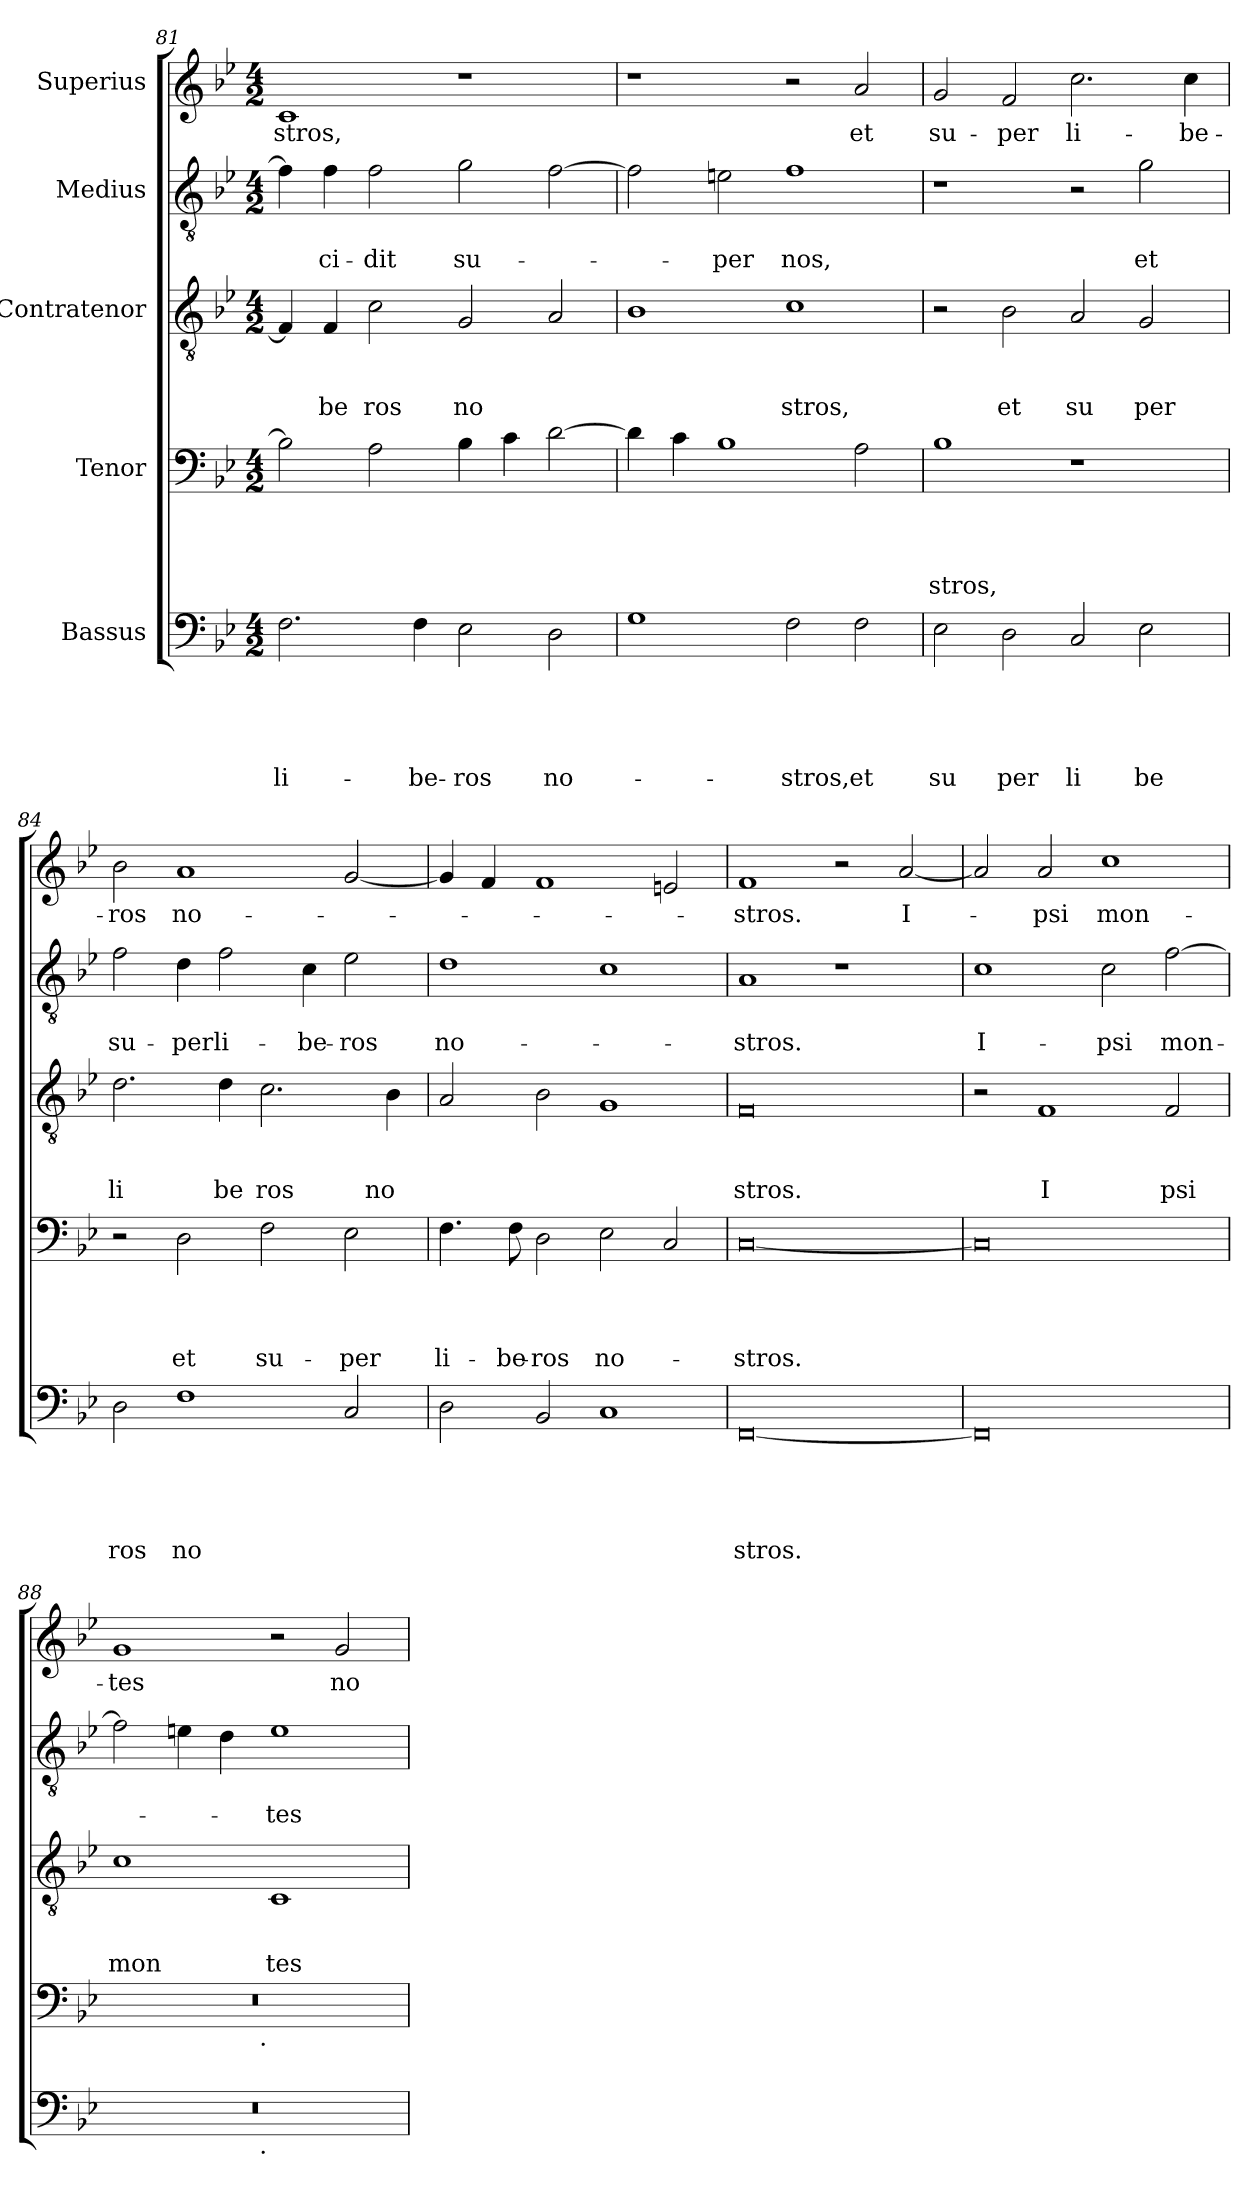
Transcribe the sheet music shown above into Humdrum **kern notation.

**kern	**text	**text	**text	**text	**text	**kern	**text	**text	**text	**text	**kern	**text	**text	**text	**kern	**text	**text	**kern	**text
*part5	*part5	*part5	*part5	*part5	*part5	*part4	*part4	*part4	*part4	*part4	*part3	*part3	*part3	*part3	*part2	*part2	*part2	*part1	*part1
*staff5	*staff5	*staff5	*staff5	*staff5	*staff5	*staff4	*staff4	*staff4	*staff4	*staff4	*staff3	*staff3	*staff3	*staff3	*staff2	*staff2	*staff2	*staff1	*staff1
*I"Bassus	*	*	*	*	*	*I"Tenor	*	*	*	*	*I"Contratenor	*	*	*	*I"Medius	*	*	*I"Superius	*
*clefF4	*	*	*	*	*	*clefF4	*	*	*	*	*clefGv2	*	*	*	*clefGv2	*	*	*clefG2	*
*k[b-e-]	*	*	*	*	*	*k[b-e-]	*	*	*	*	*k[b-e-]	*	*	*	*k[b-e-]	*	*	*k[b-e-]	*
*B-:	*	*	*	*	*	*B-:	*	*	*	*	*B-:	*	*	*	*B-:	*	*	*B-:	*
*M4/2	*	*	*	*	*	*M4/2	*	*	*	*	*M4/2	*	*	*	*M4/2	*	*	*M4/2	*
=81	=81	=81	=81	=81	=81	=81	=81	=81	=81	=81	=81	=81	=81	=81	=81	=81	=81	=81	=81
!	!	!	!	!	!LO:LY:b	!	!	!	!	!	!	!	!	!	!	!	!	!	!LO:LY:b
2.F\	.	.	.	.	li-	2B-\]	.	.	.	.	4F/]	.	.	.	4f\]	.	.	1c	stros,
!	!	!	!	!	!	!	!	!	!	!	!	!	!	!LO:LY:b	!	!	!LO:LY:b	!	!
.	.	.	.	.	.	.	.	.	.	.	4F/	.	.	be	4f\	.	-ci-	.	.
!	!	!	!	!	!	!	!	!	!	!	!	!	!	!LO:LY:b	!	!	!LO:LY:b	!	!
.	.	.	.	.	.	2A\	.	.	.	.	2c\	.	.	ros	2f\	.	-dit	.	.
!	!	!	!	!	!LO:LY:b	!	!	!	!	!	!	!	!	!	!	!	!	!	!
4F\	.	.	.	.	-be-	.	.	.	.	.	.	.	.	.	.	.	.	.	.
!	!	!	!	!	!LO:LY:b	!	!	!	!	!	!	!	!	!LO:LY:b	!	!	!LO:LY:b	!	!
2E-\	.	.	.	.	-ros	4B-\	.	.	.	.	2G/	.	.	no	2g\	.	su-	1r	.
.	.	.	.	.	.	4c\	.	.	.	.	.	.	.	.	.	.	.	.	.
!	!	!	!	!	!LO:LY:b	!	!	!	!	!	!	!	!	!	!	!	!	!	!
2D\	.	.	.	.	no-	[<2d\	.	.	.	.	2A/	.	.	.	[<2f\	.	.	.	.
!!LO:LB:g=z
=82	=82	=82	=82	=82	=82	=82	=82	=82	=82	=82	=82	=82	=82	=82	=82	=82	=82	=82	=82
1G	.	.	.	.	.	4d\]	.	.	.	.	1B-	.	.	.	2f\]	.	.	1r	.
.	.	.	.	.	.	4c\	.	.	.	.	.	.	.	.	.	.	.	.	.
!	!	!	!	!	!	!	!	!	!	!	!	!	!	!	!	!	!LO:LY:b	!	!
.	.	.	.	.	.	1B-	.	.	.	.	.	.	.	.	2en\	.	-per	.	.
!	!	!	!	!	!LO:LY:b	!	!	!	!	!	!	!	!	!LO:LY:b	!	!	!LO:LY:b	!	!
2F\	.	.	.	.	-stros,	.	.	.	.	.	1c	.	.	stros,	1f	.	nos,	2r	.
!	!	!	!	!	!LO:LY:b	!	!	!	!	!	!	!	!	!	!	!	!	!	!LO:LY:b
2F\	.	.	.	.	et	2A\	.	.	.	.	.	.	.	.	.	.	.	2a/	et
=83	=83	=83	=83	=83	=83	=83	=83	=83	=83	=83	=83	=83	=83	=83	=83	=83	=83	=83	=83
!	!	!	!	!	!LO:LY:b	!	!	!	!	!LO:LY:b	!	!	!	!	!	!	!	!	!LO:LY:b
2E-\	.	.	.	.	su	1B-	.	.	.	stros,	2r	.	.	.	1r	.	.	2g/	su-
!	!	!	!	!	!LO:LY:b	!	!	!	!	!	!	!	!	!LO:LY:b	!	!	!	!	!LO:LY:b
2D\	.	.	.	.	per	.	.	.	.	.	2B-\	.	.	et	.	.	.	2f/	-per
!	!	!	!	!	!LO:LY:b	!	!	!	!	!	!	!	!	!LO:LY:b	!	!	!	!	!LO:LY:b
2C/	.	.	.	.	li	1r	.	.	.	.	2A/	.	.	su	2r	.	.	2.cc\	li-
!	!	!	!	!	!LO:LY:b	!	!	!	!	!	!	!	!	!LO:LY:b	!	!	!LO:LY:b	!	!
2E-\	.	.	.	.	be	.	.	.	.	.	2G/	.	.	per	2g\	.	et	.	.
!	!	!	!	!	!	!	!	!	!	!	!	!	!	!	!	!	!	!	!LO:LY:b
.	.	.	.	.	.	.	.	.	.	.	.	.	.	.	.	.	.	4cc\	-be-
=84	=84	=84	=84	=84	=84	=84	=84	=84	=84	=84	=84	=84	=84	=84	=84	=84	=84	=84	=84
!	!	!	!	!	!LO:LY:b	!	!	!	!	!	!	!	!	!LO:LY:b	!	!	!LO:LY:b	!	!LO:LY:b
2D\	.	.	.	.	ros	2r	.	.	.	.	2.d\	.	.	li	2f\	.	su-	2b-\	-ros
!	!	!	!	!	!LO:LY:b	!	!	!	!	!LO:LY:b	!	!	!	!	!	!	!LO:LY:b	!	!LO:LY:b
1F	.	.	.	.	no	2D\	.	.	.	et	.	.	.	.	4d\	.	-per	1a	no-
!	!	!	!	!	!	!	!	!	!	!	!	!	!	!LO:LY:b	!	!	!LO:LY:b	!	!
.	.	.	.	.	.	.	.	.	.	.	4d\	.	.	be	2f\	.	li-	.	.
!	!	!	!	!	!	!	!	!	!	!LO:LY:b	!	!	!	!LO:LY:b	!	!	!	!	!
.	.	.	.	.	.	2F\	.	.	.	su-	2.c\	.	.	ros	.	.	.	.	.
!	!	!	!	!	!	!	!	!	!	!	!	!	!	!	!	!	!LO:LY:b	!	!
.	.	.	.	.	.	.	.	.	.	.	.	.	.	.	4c\	.	-be-	.	.
!	!	!	!	!	!	!	!	!	!	!LO:LY:b	!	!	!	!	!	!	!LO:LY:b	!	!
2C/	.	.	.	.	.	2E-\	.	.	.	-per	.	.	.	.	2e-\	.	-ros	[<2g/	.
!	!	!	!	!	!	!	!	!	!	!	!	!	!	!LO:LY:b	!	!	!	!	!
.	.	.	.	.	.	.	.	.	.	.	4B-\	.	.	no	.	.	.	.	.
=85	=85	=85	=85	=85	=85	=85	=85	=85	=85	=85	=85	=85	=85	=85	=85	=85	=85	=85	=85
!	!	!	!	!	!	!	!	!	!	!LO:LY:b	!	!	!	!	!	!	!LO:LY:b	!	!
2D\	.	.	.	.	.	4.F\	.	.	.	li-	2A/	.	.	.	1d	.	no-	4g/]	.
.	.	.	.	.	.	.	.	.	.	.	.	.	.	.	.	.	.	4f/	.
!	!	!	!	!	!	!	!	!	!	!LO:LY:b	!	!	!	!	!	!	!	!	!
.	.	.	.	.	.	8F\	.	.	.	-be-	.	.	.	.	.	.	.	.	.
!	!	!	!	!	!	!	!	!	!	!LO:LY:b	!	!	!	!	!	!	!	!	!
2BB-/	.	.	.	.	.	2D\	.	.	.	-ros	2B-\	.	.	.	.	.	.	1f	.
!	!	!	!	!	!	!	!	!	!	!LO:LY:b	!	!	!	!	!	!	!	!	!
1C	.	.	.	.	.	2E-\	.	.	.	no-	1G	.	.	.	1c	.	.	.	.
.	.	.	.	.	.	2C/	.	.	.	.	.	.	.	.	.	.	.	2en/	.
=86	=86	=86	=86	=86	=86	=86	=86	=86	=86	=86	=86	=86	=86	=86	=86	=86	=86	=86	=86
!	!	!	!	!	!LO:LY:b	!	!	!	!	!LO:LY:b	!	!	!	!LO:LY:b	!	!	!LO:LY:b	!	!LO:LY:b
[<0FF	.	.	.	.	stros.	[<0C	.	.	.	-stros.	0F	.	.	stros.	1A	.	-stros.	1f	-stros.
.	.	.	.	.	.	.	.	.	.	.	.	.	.	.	1r	.	.	2r	.
!	!	!	!	!	!	!	!	!	!	!	!	!	!	!	!	!	!	!	!LO:LY:b:rj
.	.	.	.	.	.	.	.	.	.	.	.	.	.	.	.	.	.	[<2a/	I-
=87	=87	=87	=87	=87	=87	=87	=87	=87	=87	=87	=87	=87	=87	=87	=87	=87	=87	=87	=87
!	!	!	!	!	!	!	!	!	!	!	!	!	!	!	!	!	!LO:LY:b	!	!
0FF]	.	.	.	.	.	0C]	.	.	.	.	2r	.	.	.	1c	.	I-	2a/]	.
!	!	!	!	!	!	!	!	!	!	!	!	!	!	!LO:LY:b	!	!	!	!	!LO:LY:b
.	.	.	.	.	.	.	.	.	.	.	1F	.	.	I	.	.	.	2a/	-psi
!	!	!	!	!	!	!	!	!	!	!	!	!	!	!	!	!	!LO:LY:b	!	!LO:LY:b
.	.	.	.	.	.	.	.	.	.	.	.	.	.	.	2c\	.	-psi	1cc	mon-
!	!	!	!	!	!	!	!	!	!	!	!	!	!	!LO:LY:b	!	!	!LO:LY:b	!	!
.	.	.	.	.	.	.	.	.	.	.	2F/	.	.	psi	[>2f\	.	mon-	.	.
=88	=88	=88	=88	=88	=88	=88	=88	=88	=88	=88	=88	=88	=88	=88	=88	=88	=88	=88	=88
!	!	!	!	!	!	!	!	!	!	!	!	!	!	!LO:LY:b	!	!	!	!	!LO:LY:b
*^	*	*	*	*	*	*^	*	*	*	*	*	*	*	*	*	*	*	*	*
0r	2ryy	.	.	.	.	.	0r	2ryy	.	.	.	.	1c	.	.	mon	2f\]	.	.	1g	-tes
.	4...ryy	.	.	.	.	.	.	4...ryy	.	.	.	.	.	.	.	.	4en\	.	.	.	.
.	.	.	.	.	.	.	.	.	.	.	.	.	.	.	.	.	4d\	.	.	.	.
!	!	!	!	!	!	!	!	!LO:TX:b:t=.	!	!	!	!	!	!	!	!	!	!	!	!	!
!	!LO:TX:b:t=.	!	!	!	!	!	!	!	!	!	!	!	!	!	!	!	!	!	!	!	!
.	1ryy	.	.	.	.	.	.	1ryy	.	.	.	.	.	.	.	.	.	.	.	.	.
!	!	!	!	!	!	!	!	!	!	!	!	!	!	!	!	!LO:LY:b	!	!	!LO:LY:b	!	!
.	.	.	.	.	.	.	.	.	.	.	.	.	1C	.	.	tes	1e	.	-tes	2r	.
!	!	!	!	!	!	!	!	!	!	!	!	!	!	!	!	!	!	!	!	!	!LO:LY:b
.	.	.	.	.	.	.	.	.	.	.	.	.	.	.	.	.	.	.	.	2g/	no-
.	32ryy	.	.	.	.	.	.	32ryy	.	.	.	.	.	.	.	.	.	.	.	.	.
*v	*v	*	*	*	*	*	*	*	*	*	*	*	*	*	*	*	*	*	*	*	*
*	*	*	*	*	*	*v	*v	*	*	*	*	*	*	*	*	*	*	*	*	*
=	=	=	=	=	=	=	=	=	=	=	=	=	=	=	=	=	=	=	=
*-	*-	*-	*-	*-	*-	*-	*-	*-	*-	*-	*-	*-	*-	*-	*-	*-	*-	*-	*-
